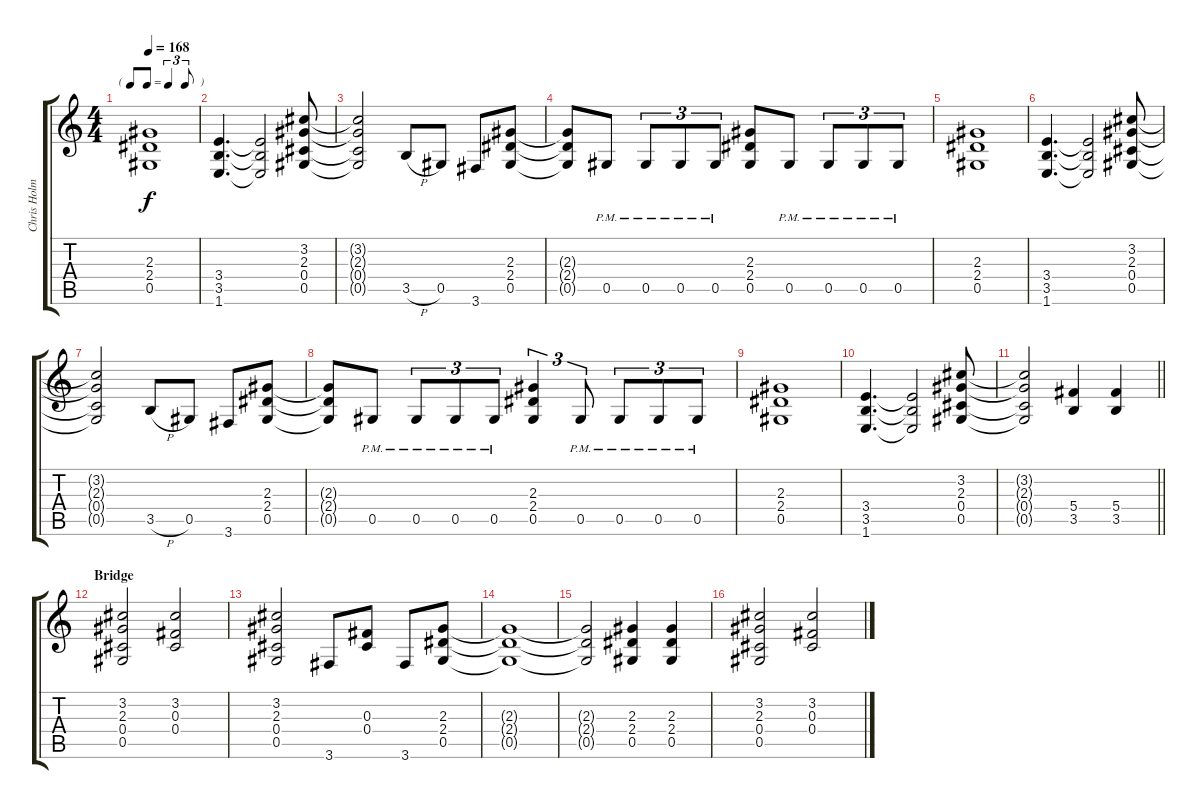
\track ("Chris Holmes (lead)" "Chris Holm") {instrument distortionguitar}
\staff {score tabs}
\tuning (Eb4 Bb3 Gb3 Db3 Ab2 Eb2) {hide}
\ts (4 4)
\tf triplet8th
\tempo 168
\clef g2
\ks c
(2.3 2.4 0.5).1{dy f} |
(3.4 3.5 1.6).4{d} (3.4{t} 3.5{t} 1.6{t}).2 (3.2 2.3 0.4 0.5).8 |
(3.2{t} 2.3{t} 0.4{t} 0.5{t}).2 3.5{h}.8 0.5.8 3.6.8 (2.3 2.4 0.5).8 |
(2.3{t} 2.4{t} 0.5{t}).8 0.5{pm}.8 0.5{pm}.8{tu (3 2)} 0.5{pm}.8{tu (3 2)} 0.5{pm}.8{tu (3 2)} (2.3 2.4 0.5).8 0.5{pm}.8 0.5{pm}.8{tu (3 2)} 0.5{pm}.8{tu (3 2)} 0.5{pm}.8{tu (3 2)} |
(2.3 2.4 0.5).1 |
(3.4 3.5 1.6).4{d} (3.4{t} 3.5{t} 1.6{t}).2 (3.2 2.3 0.4 0.5).8 |
(3.2{t} 2.3{t} 0.4{t} 0.5{t}).2 3.5{h}.8 0.5.8 3.6.8 (2.3 2.4 0.5).8 |
(2.3{t} 2.4{t} 0.5{t}).8 0.5{pm}.8 0.5{pm}.8{tu (3 2)} 0.5{pm}.8{tu (3 2)} 0.5{pm}.8{tu (3 2)} (2.3 2.4 0.5).4{tu (3 2)} 0.5{pm}.8{tu (3 2)} 0.5{pm}.8{tu (3 2)} 0.5{pm}.8{tu (3 2)} 0.5{pm}.8{tu (3 2)} |
(2.3 2.4 0.5).1 |
(3.4 3.5 1.6).4{d} (3.4{t} 3.5{t} 1.6{t}).2 (3.2 2.3 0.4 0.5).8 |
\barLineRight lightlight
(3.2{t} 2.3{t} 0.4{t} 0.5{t}).2 (5.4 3.5).4 (5.4 3.5).4 |
\section ("" "Bridge")
(3.2 2.3 0.4 0.5).2 (3.2 0.3 0.4).2 |
(3.2 2.3 0.4 0.5).2 3.6.8 (0.3 0.4).8 3.6.8 (2.3 2.4 0.5).8 |
(2.3{t} 2.4{t} 0.5{t}).1 |
(2.3{t} 2.4{t} 0.5{t}).2 (2.3 2.4 0.5).4 (2.3 2.4 0.5).4 |
(3.2 2.3 0.4 0.5).2 (3.2 0.3 0.4).2
